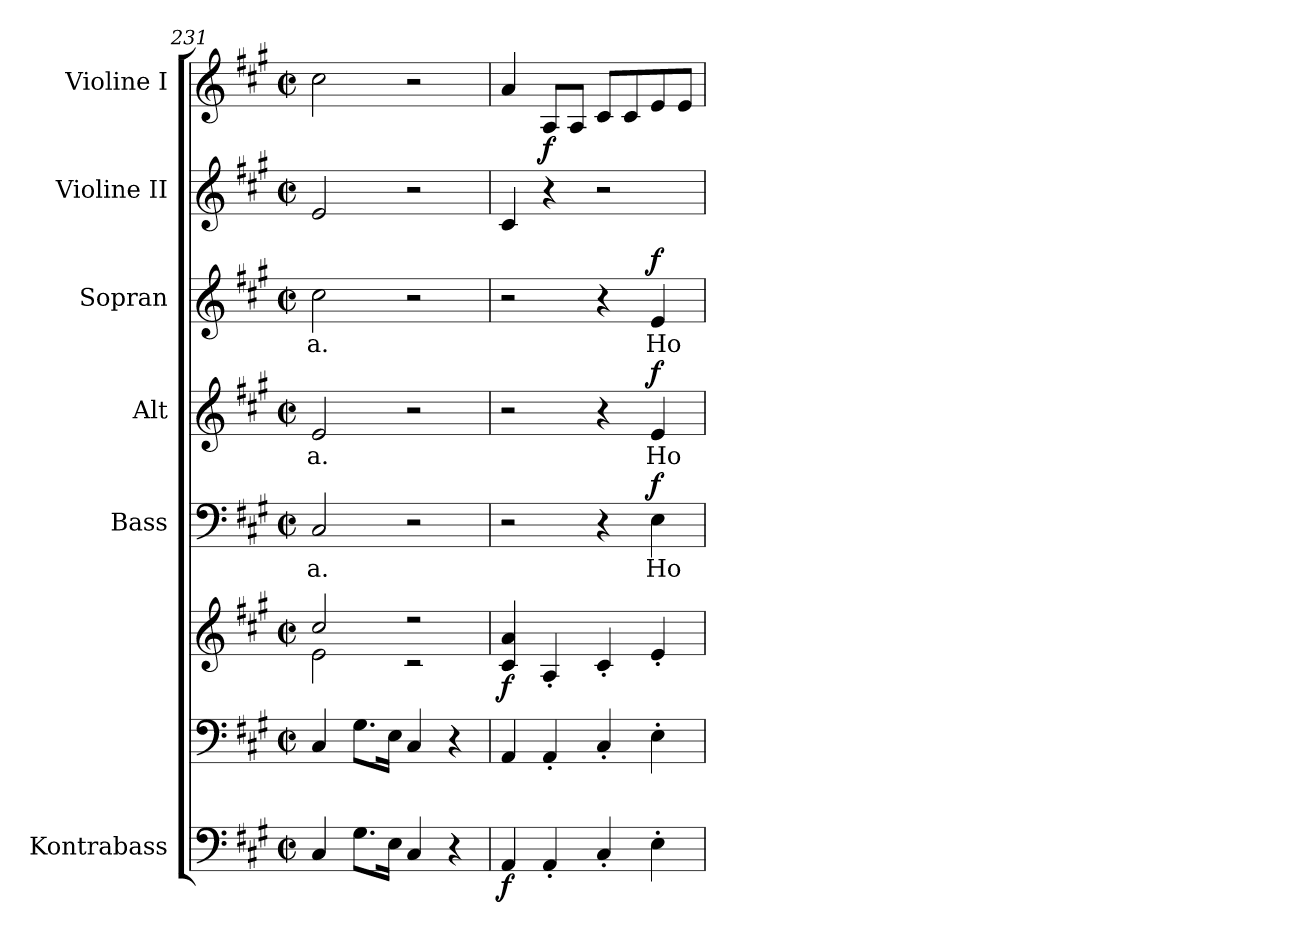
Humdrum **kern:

**kern	**dynam	**kern	**kern	**dynam	**kern	**text	**dynam	**kern	**text	**dynam	**kern	**text	**dynam	**kern	**kern	**dynam
*part7	*part7	*part6	*part6	*part6	*part5	*part5	*part5	*part4	*part4	*part4	*part3	*part3	*part3	*part2	*part1	*part1
*staff8	*staff8	*staff7	*staff6	*staff6/7	*staff5	*staff5	*staff5	*staff4	*staff4	*staff4	*staff3	*staff3	*staff3	*staff2	*staff1	*staff1
*I"Kontrabass	*	*	*	*	*I"Bass	*	*	*I"Alt	*	*	*I"Sopran	*	*	*I"Violine II	*I"Violine I	*
*I'Kb.	*	*	*	*	*I'B.	*	*	*I'A.	*	*	*I'S.	*	*	*I'Vl. II	*I'Vl. I	*
*clefF4	*	*clefF4	*clefG2	*	*clefF4	*	*	*clefG2	*	*	*clefG2	*	*	*clefG2	*clefG2	*
*ITrd7c12	*	*	*	*	*	*	*	*	*	*	*	*	*	*	*	*
*k[f#c#g#]	*	*k[f#c#g#]	*k[f#c#g#]	*	*k[f#c#g#]	*	*	*k[f#c#g#]	*	*	*k[f#c#g#]	*	*	*k[f#c#g#]	*k[f#c#g#]	*
*A:	*	*A:	*A:	*	*A:	*	*	*A:	*	*	*A:	*	*	*A:	*A:	*
*M2/2	*	*M2/2	*M2/2	*	*M2/2	*	*	*M2/2	*	*	*M2/2	*	*	*M2/2	*M2/2	*
*met(c|)	*	*met(c|)	*met(c|)	*	*met(c|)	*	*	*met(c|)	*	*	*met(c|)	*	*	*met(c|)	*met(c|)	*
=231	=231	=231	=231	=231	=231	=231	=231	=231	=231	=231	=231	=231	=231	=231	=231	=231
*	*	*	*^	*	*	*	*	*	*	*	*	*	*	*	*	*
!	!	!	!	!	!	!	!LO:LY:b	!	!	!LO:LY:b	!	!	!LO:LY:b	!	!	!	!
4CC#/	.	4C#/	2cc#/	2e\	.	2C#/	-a.	.	2e/	-a.	.	2cc#\	-a.	.	2e/	2cc#\	.
8.GG#\L	.	8.G#\L	.	.	.	.	.	.	.	.	.	.	.	.	.	.	.
16EE\Jk	.	16E\Jk	.	.	.	.	.	.	.	.	.	.	.	.	.	.	.
4CC#/	.	4C#/	2r	2r	.	2r	.	.	2r	.	.	2r	.	.	2r	2r	.
4r	.	4r	.	.	.	.	.	.	.	.	.	.	.	.	.	.	.
*	*	*	*v	*v	*	*	*	*	*	*	*	*	*	*	*	*	*
!!LO:PB:g=z
=232	=232	=232	=232	=232	=232	=232	=232	=232	=232	=232	=232	=232	=232	=232	=232	=232
!	!LO:DY:b	!	!	!LO:DY:b	!	!	!	!	!	!	!	!	!	!	!	!
4AAA/	f	4AA/	4c#/ 4a/	f	2r	.	.	2r	.	.	2r	.	.	4c#/	4a/	.
!	!	!	!	!	!	!	!	!	!	!	!	!	!	!	!	!LO:DY:b
4AAA'</	.	4AA'</	4A'</	.	.	.	.	.	.	.	.	.	.	4r	8A/L	f
.	.	.	.	.	.	.	.	.	.	.	.	.	.	.	8A/J	.
4CC#'</	.	4C#'</	4c#'</	.	4r	.	.	4r	.	.	4r	.	.	2r	8c#/L	.
.	.	.	.	.	.	.	.	.	.	.	.	.	.	.	8c#/	.
!	!	!	!	!	!	!LO:LY:b	!LO:DY:a	!	!LO:LY:b	!LO:DY:a	!	!LO:LY:b	!LO:DY:a	!	!	!
4EE'>\	.	4E'>\	4e'</	.	4E\	Ho-	f	4e/	Ho-	f	4e/	Ho-	f	.	8e/	.
.	.	.	.	.	.	.	.	.	.	.	.	.	.	.	8e/J	.
=	=	=	=	=	=	=	=	=	=	=	=	=	=	=	=	=
*-	*-	*-	*-	*-	*-	*-	*-	*-	*-	*-	*-	*-	*-	*-	*-	*-
